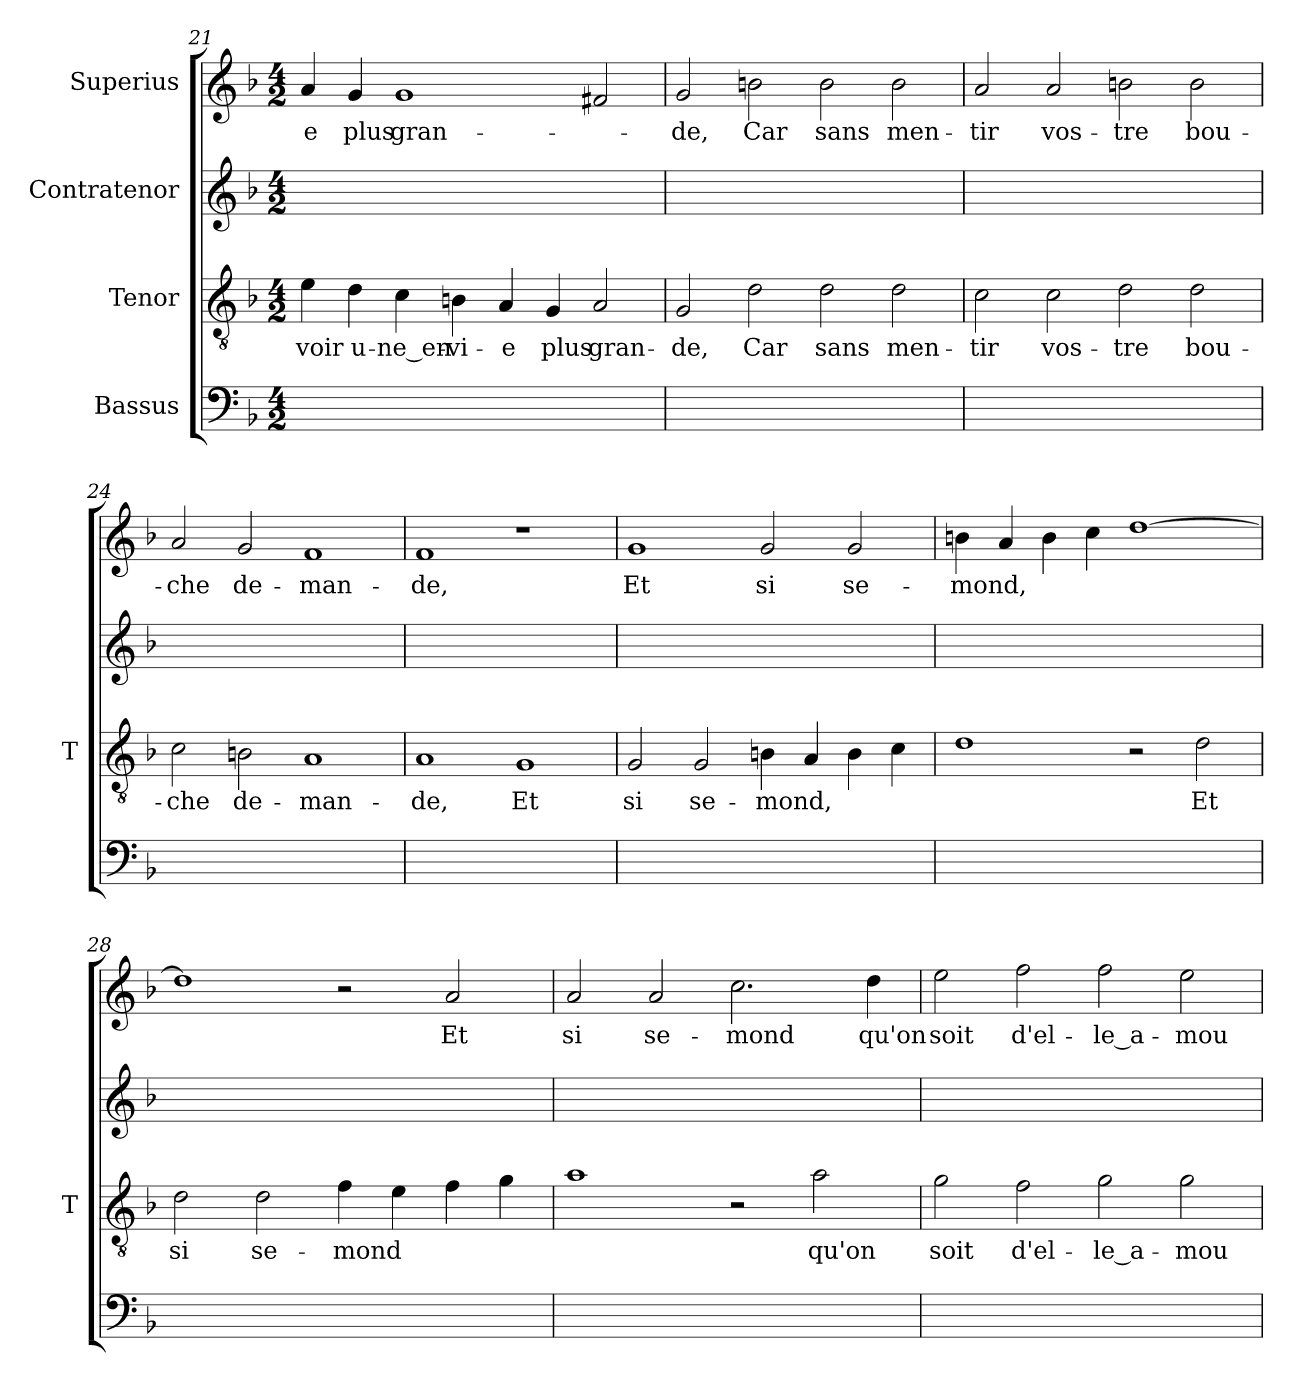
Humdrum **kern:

**kern	**kern	**text	**kern	**kern	**text
*part4	*part3	*part3	*part2	*part1	*part1
*staff4	*staff3	*staff3	*staff2	*staff1	*staff1
*I"Bassus	*I"Tenor	*	*I"Contratenor	*I"Superius	*
*	*I'T	*	*	*	*
*clefF4	*clefGv2	*	*clefG2	*clefG2	*
*k[b-]	*k[b-]	*	*k[b-]	*k[b-]	*
*M4/2	*M4/2	*	*M4/2	*M4/2	*
=21	=21	=21	=21	=21	=21
0ryy	4e	-voir	0ryy	4a	-e
.	4d	u-	.	4g	-plus
.	4c	ne_en-	.	1g	gran-
.	4B	vi-	.	.	.
.	4A	-e	.	.	.
.	4G	-plus	.	.	.
.	2A	gran-	.	2f#X	.
=22	=22	=22	=22	=22	=22
0ryy	2G	-de,	0ryy	2g	-de,
.	2d	-Car	.	2b	-Car
.	2d	-sans	.	2b	-sans
.	2d	men-	.	2b	men-
=23	=23	=23	=23	=23	=23
0ryy	2c	-tir	0ryy	2a	-tir
.	2c	vos-	.	2a	vos-
.	2d	-tre	.	2b	-tre
.	2d	bou-	.	2b	bou-
=24	=24	=24	=24	=24	=24
0ryy	2c	-che	0ryy	2a	-che
.	2B	de-	.	2g	de-
.	1A	man-	.	1f	man-
=25	=25	=25	=25	=25	=25
0ryy	1A	-de,	0ryy	1f	-de,
.	1G	-Et	.	1r	.
=26	=26	=26	=26	=26	=26
0ryy	2G	-si	0ryy	1g	-Et
.	2G	se-	.	.	.
.	4B	-mond,	.	2g	-si
.	4A	.	.	.	.
.	4B	.	.	2g	se-
.	4c	.	.	.	.
=27	=27	=27	=27	=27	=27
0ryy	1d	.	0ryy	4b	-mond,
.	.	.	.	4a	.
.	.	.	.	4b	.
.	.	.	.	4cc	.
.	2r	.	.	[1dd	.
.	2d	-Et	.	.	.
=28	=28	=28	=28	=28	=28
0ryy	2d	-si	0ryy	1dd]	.
.	2d	se-	.	.	.
.	4f	-mond	.	2r	.
.	4e	.	.	.	.
.	4f	.	.	2a	-Et
.	4g	.	.	.	.
=29	=29	=29	=29	=29	=29
0ryy	1a	.	0ryy	2a	-si
.	.	.	.	2a	se-
.	2r	.	.	2.cc	-mond
.	2a	-qu'on	.	.	.
.	.	.	.	4dd	-qu'on
=30	=30	=30	=30	=30	=30
0ryy	2g	-soit	0ryy	2ee	-soit
.	2f	d'el-	.	2ff	d'el-
.	2g	le_a-	.	2ff	le_a-
.	2g	mou-	.	2ee	mou-
=	=	=	=	=	=
*-	*-	*-	*-	*-	*-
